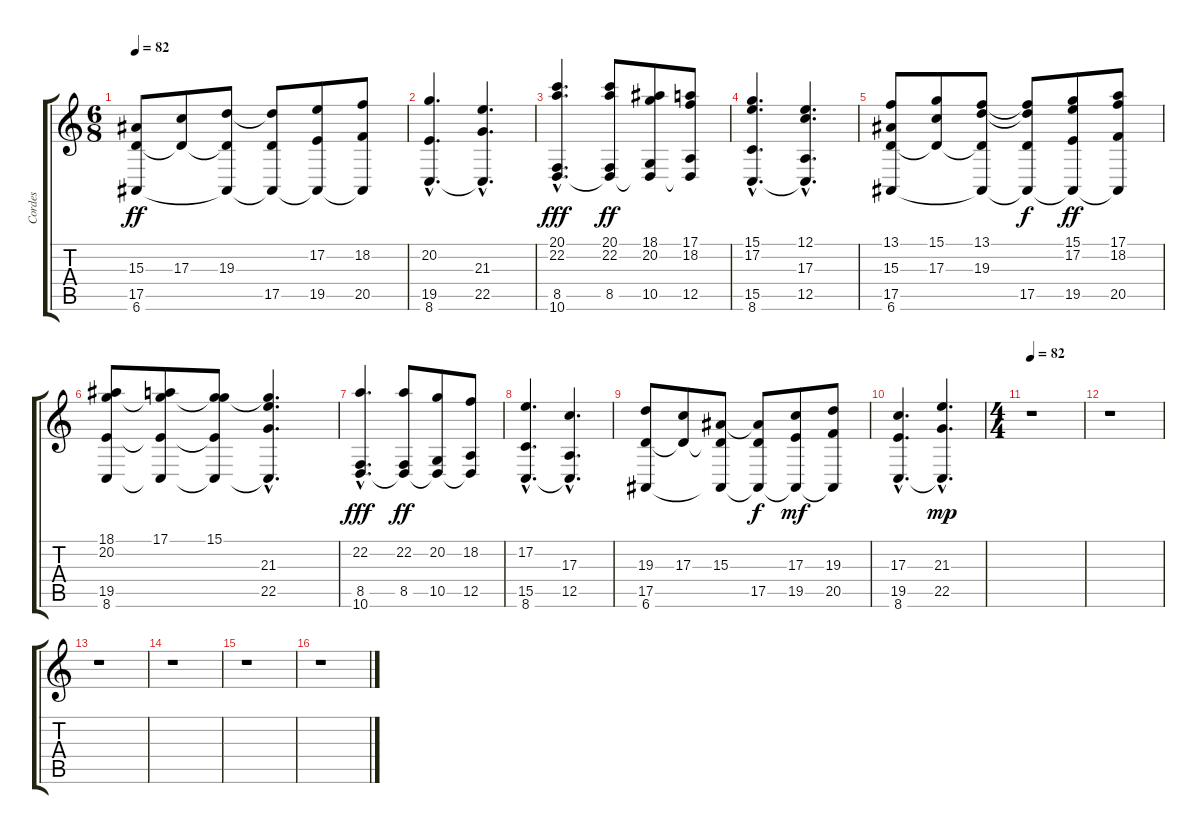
\track ("Cordes" "Cordes") {instrument stringensemble1}
\staff {score tabs}
\tuning (E4 B3 G3 D3 A2 E2) {hide}
\ts (6 8)
\tempo 82
\clef g2
\ks c
(15.3 17.5 6.6).8{dy ff} (17.3 17.5{t}).8 (19.3 17.5{t} 6.6{t}).8 (19.3{t} 17.5 6.6{t}).8 (17.2 19.5 6.6{t}).8 (18.2 20.5 6.6{t}).8 |
(20.2{hac} 19.5{hac} 8.6{hac}).4{d} (21.3{hac} 22.5{hac} 8.6{hac t}).4{d} |
(20.1{hac} 22.2{hac} 8.5{hac} 10.6{hac}).4{d dy fff} (20.1 22.2 8.5 10.6{t}).8{dy ff} (18.1 20.2 10.5 10.6{t}).8 (17.1 18.2 12.5 10.6{t}).8 |
(15.1{hac} 17.2{hac} 15.5{hac} 8.6{hac}).4{d} (12.1{hac} 17.3{hac} 12.5{hac} 8.6{hac t}).4{d} |
(13.1 15.3 17.5 6.6).8 (15.1 17.3 17.5{t}).8 (13.1 19.3 17.5{t} 6.6{t}).8 (13.1{t} 19.3{t} 17.5 6.6{t}).8{dy f} (15.1 17.2 19.5 6.6{t}).8{dy ff} (17.1 18.2 20.5 6.6{t}).8 |
(18.1 20.2 19.5 8.6).8 (17.1 20.2{t} 19.5{t} 8.6{t}).8 (15.1 20.2{t} 19.5{t} 8.6{t}).8 (15.1{hac t} 21.3{hac} 22.5{hac} 8.6{hac t}).4{d} |
(22.2{hac} 8.5{hac} 10.6{hac}).4{d dy fff volume 5} (22.2 8.5 10.6{t}).8{dy ff} (20.2 10.5 10.6{t}).8 (18.2 12.5 10.6{t}).8 |
(17.2{hac} 15.5{hac} 8.6{hac}).4{d} (17.3{hac} 12.5{hac} 8.6{hac t}).4{d} |
(19.3 17.5 6.6).8 (17.3 17.5{t}).8 (15.3 17.5{t} 6.6{t}).8 (15.3{t} 17.5 6.6{t}).8{dy f} (17.3 19.5 6.6{t}).8{dy mf} (19.3 20.5 6.6{t}).8 |
(17.3{hac} 19.5{hac} 8.6{hac}).4{d} (21.3{hac} 22.5{hac} 8.6{hac t}).4{d dy mp} |
\ts (4 4)
\tempo 82
r.1 |
r.1 |
r.1 |
r.1 |
r.1 |
r.1
